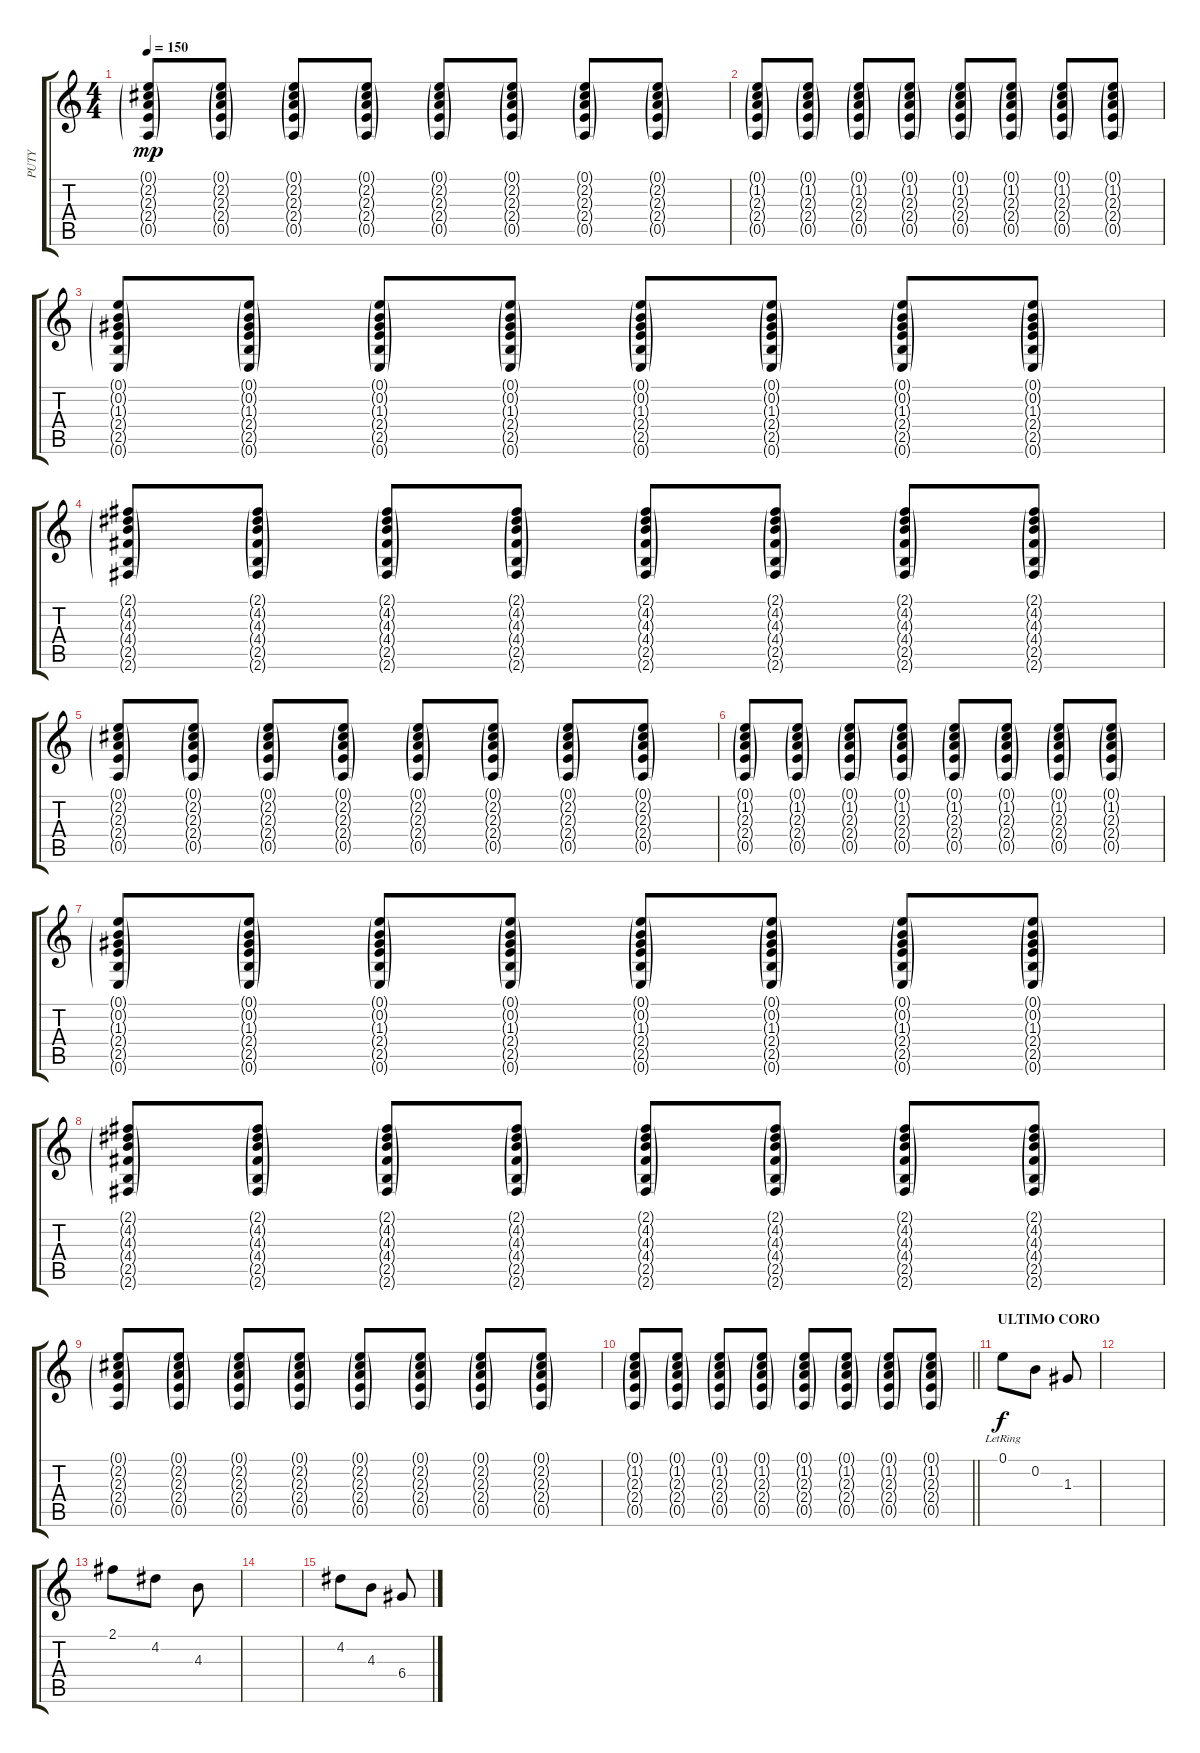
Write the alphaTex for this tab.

\track ("PUTY" "PUTY") {instrument distortionguitar}
\staff {score tabs}
\tuning (E4 B3 G3 D3 A2 E2) {hide}
\ts (4 4)
\tempo 150
\clef g2
\ks c
(0.1{g} 2.2{g} 2.3{g} 2.4{g} 0.5{g}).8{dy mp} (0.1{g} 2.2{g} 2.3{g} 2.4{g} 0.5{g}).8 (0.1{g} 2.2{g} 2.3{g} 2.4{g} 0.5{g}).8 (0.1{g} 2.2{g} 2.3{g} 2.4{g} 0.5{g}).8 (0.1{g} 2.2{g} 2.3{g} 2.4{g} 0.5{g}).8 (0.1{g} 2.2{g} 2.3{g} 2.4{g} 0.5{g}).8 (0.1{g} 2.2{g} 2.3{g} 2.4{g} 0.5{g}).8 (0.1{g} 2.2{g} 2.3{g} 2.4{g} 0.5{g}).8 |
(0.1{g} 1.2{g} 2.3{g} 2.4{g} 0.5{g}).8 (0.1{g} 1.2{g} 2.3{g} 2.4{g} 0.5{g}).8 (0.1{g} 1.2{g} 2.3{g} 2.4{g} 0.5{g}).8 (0.1{g} 1.2{g} 2.3{g} 2.4{g} 0.5{g}).8 (0.1{g} 1.2{g} 2.3{g} 2.4{g} 0.5{g}).8 (0.1{g} 1.2{g} 2.3{g} 2.4{g} 0.5{g}).8 (0.1{g} 1.2{g} 2.3{g} 2.4{g} 0.5{g}).8 (0.1{g} 1.2{g} 2.3{g} 2.4{g} 0.5{g}).8 |
(0.1{g} 0.2{g} 1.3{g} 2.4{g} 2.5{g} 0.6{g}).8 (0.1{g} 0.2{g} 1.3{g} 2.4{g} 2.5{g} 0.6{g}).8 (0.1{g} 0.2{g} 1.3{g} 2.4{g} 2.5{g} 0.6{g}).8 (0.1{g} 0.2{g} 1.3{g} 2.4{g} 2.5{g} 0.6{g}).8 (0.1{g} 0.2{g} 1.3{g} 2.4{g} 2.5{g} 0.6{g}).8 (0.1{g} 0.2{g} 1.3{g} 2.4{g} 2.5{g} 0.6{g}).8 (0.1{g} 0.2{g} 1.3{g} 2.4{g} 2.5{g} 0.6{g}).8 (0.1{g} 0.2{g} 1.3{g} 2.4{g} 2.5{g} 0.6{g}).8 |
(2.1{g} 4.2{g} 4.3{g} 4.4{g} 2.5{g} 2.6{g}).8 (2.1{g} 4.2{g} 4.3{g} 4.4{g} 2.5{g} 2.6{g}).8 (2.1{g} 4.2{g} 4.3{g} 4.4{g} 2.5{g} 2.6{g}).8 (2.1{g} 4.2{g} 4.3{g} 4.4{g} 2.5{g} 2.6{g}).8 (2.1{g} 4.2{g} 4.3{g} 4.4{g} 2.5{g} 2.6{g}).8 (2.1{g} 4.2{g} 4.3{g} 4.4{g} 2.5{g} 2.6{g}).8 (2.1{g} 4.2{g} 4.3{g} 4.4{g} 2.5{g} 2.6{g}).8 (2.1{g} 4.2{g} 4.3{g} 4.4{g} 2.5{g} 2.6{g}).8 |
(0.1{g} 2.2{g} 2.3{g} 2.4{g} 0.5{g}).8 (0.1{g} 2.2{g} 2.3{g} 2.4{g} 0.5{g}).8 (0.1{g} 2.2{g} 2.3{g} 2.4{g} 0.5{g}).8 (0.1{g} 2.2{g} 2.3{g} 2.4{g} 0.5{g}).8 (0.1{g} 2.2{g} 2.3{g} 2.4{g} 0.5{g}).8 (0.1{g} 2.2{g} 2.3{g} 2.4{g} 0.5{g}).8 (0.1{g} 2.2{g} 2.3{g} 2.4{g} 0.5{g}).8 (0.1{g} 2.2{g} 2.3{g} 2.4{g} 0.5{g}).8 |
(0.1{g} 1.2{g} 2.3{g} 2.4{g} 0.5{g}).8 (0.1{g} 1.2{g} 2.3{g} 2.4{g} 0.5{g}).8 (0.1{g} 1.2{g} 2.3{g} 2.4{g} 0.5{g}).8 (0.1{g} 1.2{g} 2.3{g} 2.4{g} 0.5{g}).8 (0.1{g} 1.2{g} 2.3{g} 2.4{g} 0.5{g}).8 (0.1{g} 1.2{g} 2.3{g} 2.4{g} 0.5{g}).8 (0.1{g} 1.2{g} 2.3{g} 2.4{g} 0.5{g}).8 (0.1{g} 1.2{g} 2.3{g} 2.4{g} 0.5{g}).8 |
(0.1{g} 0.2{g} 1.3{g} 2.4{g} 2.5{g} 0.6{g}).8 (0.1{g} 0.2{g} 1.3{g} 2.4{g} 2.5{g} 0.6{g}).8 (0.1{g} 0.2{g} 1.3{g} 2.4{g} 2.5{g} 0.6{g}).8 (0.1{g} 0.2{g} 1.3{g} 2.4{g} 2.5{g} 0.6{g}).8 (0.1{g} 0.2{g} 1.3{g} 2.4{g} 2.5{g} 0.6{g}).8 (0.1{g} 0.2{g} 1.3{g} 2.4{g} 2.5{g} 0.6{g}).8 (0.1{g} 0.2{g} 1.3{g} 2.4{g} 2.5{g} 0.6{g}).8 (0.1{g} 0.2{g} 1.3{g} 2.4{g} 2.5{g} 0.6{g}).8 |
(2.1{g} 4.2{g} 4.3{g} 4.4{g} 2.5{g} 2.6{g}).8 (2.1{g} 4.2{g} 4.3{g} 4.4{g} 2.5{g} 2.6{g}).8 (2.1{g} 4.2{g} 4.3{g} 4.4{g} 2.5{g} 2.6{g}).8 (2.1{g} 4.2{g} 4.3{g} 4.4{g} 2.5{g} 2.6{g}).8 (2.1{g} 4.2{g} 4.3{g} 4.4{g} 2.5{g} 2.6{g}).8 (2.1{g} 4.2{g} 4.3{g} 4.4{g} 2.5{g} 2.6{g}).8 (2.1{g} 4.2{g} 4.3{g} 4.4{g} 2.5{g} 2.6{g}).8 (2.1{g} 4.2{g} 4.3{g} 4.4{g} 2.5{g} 2.6{g}).8 |
(0.1{g} 2.2{g} 2.3{g} 2.4{g} 0.5{g}).8 (0.1{g} 2.2{g} 2.3{g} 2.4{g} 0.5{g}).8 (0.1{g} 2.2{g} 2.3{g} 2.4{g} 0.5{g}).8 (0.1{g} 2.2{g} 2.3{g} 2.4{g} 0.5{g}).8 (0.1{g} 2.2{g} 2.3{g} 2.4{g} 0.5{g}).8 (0.1{g} 2.2{g} 2.3{g} 2.4{g} 0.5{g}).8 (0.1{g} 2.2{g} 2.3{g} 2.4{g} 0.5{g}).8 (0.1{g} 2.2{g} 2.3{g} 2.4{g} 0.5{g}).8 |
\barLineRight lightlight
(0.1{g} 1.2{g} 2.3{g} 2.4{g} 0.5{g}).8 (0.1{g} 1.2{g} 2.3{g} 2.4{g} 0.5{g}).8 (0.1{g} 1.2{g} 2.3{g} 2.4{g} 0.5{g}).8 (0.1{g} 1.2{g} 2.3{g} 2.4{g} 0.5{g}).8 (0.1{g} 1.2{g} 2.3{g} 2.4{g} 0.5{g}).8 (0.1{g} 1.2{g} 2.3{g} 2.4{g} 0.5{g}).8 (0.1{g} 1.2{g} 2.3{g} 2.4{g} 0.5{g}).8 (0.1{g} 1.2{g} 2.3{g} 2.4{g} 0.5{g}).8 |
\section ("" "ULTIMO CORO")
0.1{lr}.8{dy f} 0.2.8 1.3.8 |
|
2.1.8 4.2.8 4.3.8 |
|
4.2.8 4.3.8 6.4.8
